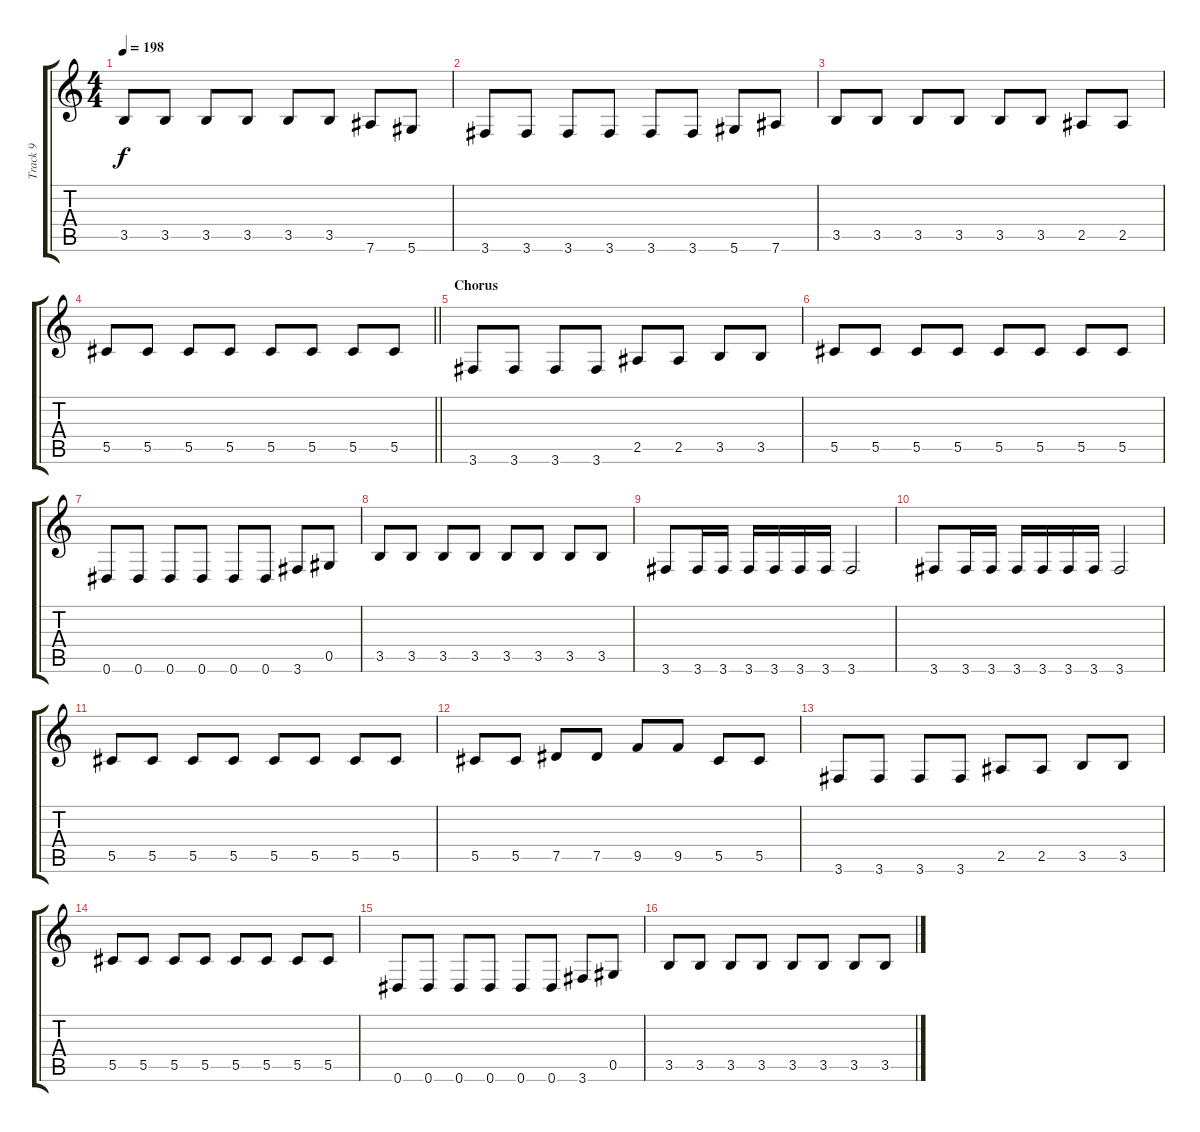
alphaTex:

\track ("Track 9" "Track 9") {instrument electricbassfinger}
\staff {score tabs}
\tuning (Eb4 Bb3 Gb3 Db3 Ab2 Eb2) {hide}
\ts (4 4)
\tempo 198
\clef g2
\ks c
3.5.8{dy f} 3.5.8 3.5.8 3.5.8 3.5.8 3.5.8 7.6.8 5.6.8 |
3.6.8 3.6.8 3.6.8 3.6.8 3.6.8 3.6.8 5.6.8 7.6.8 |
3.5.8 3.5.8 3.5.8 3.5.8 3.5.8 3.5.8 2.5.8 2.5.8 |
\barLineRight lightlight
5.5.8 5.5.8 5.5.8 5.5.8 5.5.8 5.5.8 5.5.8 5.5.8 |
\section ("" "Chorus")
3.6.8 3.6.8 3.6.8 3.6.8 2.5.8 2.5.8 3.5.8 3.5.8 |
5.5.8 5.5.8 5.5.8 5.5.8 5.5.8 5.5.8 5.5.8 5.5.8 |
0.6.8 0.6.8 0.6.8 0.6.8 0.6.8 0.6.8 3.6.8 0.5.8 |
3.5.8 3.5.8 3.5.8 3.5.8 3.5.8 3.5.8 3.5.8 3.5.8 |
3.6.8 3.6.16 3.6.16 3.6.16 3.6.16 3.6.16 3.6.16 3.6.2 |
3.6.8 3.6.16 3.6.16 3.6.16 3.6.16 3.6.16 3.6.16 3.6.2 |
5.5.8 5.5.8 5.5.8 5.5.8 5.5.8 5.5.8 5.5.8 5.5.8 |
5.5.8 5.5.8 7.5.8 7.5.8 9.5.8 9.5.8 5.5.8 5.5.8 |
3.6.8 3.6.8 3.6.8 3.6.8 2.5.8 2.5.8 3.5.8 3.5.8 |
5.5.8 5.5.8 5.5.8 5.5.8 5.5.8 5.5.8 5.5.8 5.5.8 |
0.6.8 0.6.8 0.6.8 0.6.8 0.6.8 0.6.8 3.6.8 0.5.8 |
3.5.8 3.5.8 3.5.8 3.5.8 3.5.8 3.5.8 3.5.8 3.5.8
